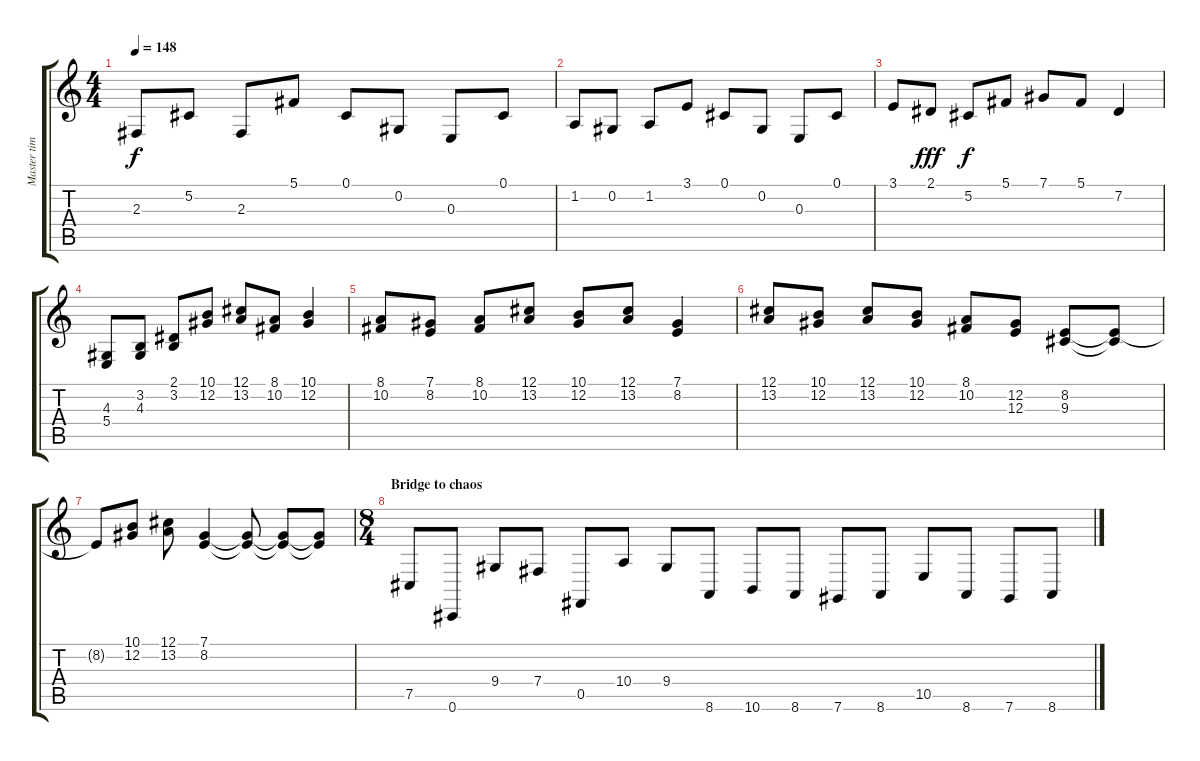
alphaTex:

\track ("Master time" "Master tim") {instrument pad1newage}
\staff {score tabs}
\tuning (Db4 Ab3 E3 B2 Gb2 Db2) {hide}
\ts (4 4)
\tempo 148
\clef g2
\ks c
2.3.8{dy f} 5.2.8 2.3.8 5.1.8 0.1.8 0.2.8 0.3.8 0.1.8 |
1.2.8 0.2.8 1.2.8 3.1.8 0.1.8 0.2.8 0.3.8 0.1.8 |
3.1.8 2.1.8{dy fff} 5.2.8{dy f} 5.1.8 7.1.8 5.1.8 7.2.4 |
(4.3 5.4).8 (3.2 4.3).8 (2.1 3.2).8 (10.1 12.2).8 (12.1 13.2).8 (8.1 10.2).8 (10.1 12.2).4 |
(8.1 10.2).8 (7.1 8.2).8 (8.1 10.2).8 (12.1 13.2).8 (10.1 12.2).8 (12.1 13.2).8 (7.1 8.2).4 |
(12.1 13.2).8 (10.1 12.2).8 (12.1 13.2).8 (10.1 12.2).8 (8.1 10.2).8 (12.2 12.3).8 (8.2 9.3).8 (8.2{t} 9.3{t}).8 |
8.2{t}.8 (10.1 12.2).8 (12.1 13.2).8 (7.1 8.2).4 (7.1{t} 8.2{t}).8 (7.1{t} 8.2{t}).8 (7.1{t} 8.2{t}).8 |
\ts (8 4)
\section ("" "Bridge to chaos")
7.5.8 0.6.8 9.4.8 7.4.8 0.5.8 10.4.8 9.4.8 8.6.8 10.6.8 8.6.8 7.6.8 8.6.8 10.5.8 8.6.8 7.6.8 8.6.8
